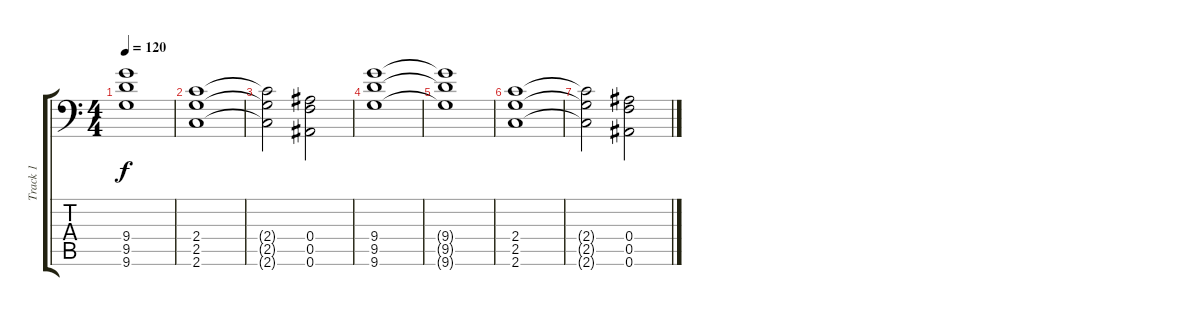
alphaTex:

\track ("Track 1" "Track 1") {instrument distortionguitar}
\staff {score tabs}
\tuning (C4 G3 Eb3 Bb2 F2 Bb1) {hide}
\ts (4 4)
\tempo 120
\clef f4
\ks c
(9.4{t} 9.5{t} 9.6{t}).1{dy f} |
(2.4 2.5 2.6).1 |
(2.4{t} 2.5{t} 2.6{t}).2 (0.4 0.5 0.6).2 |
(9.4 9.5 9.6).1 |
(9.4{t} 9.5{t} 9.6{t}).1 |
(2.4 2.5 2.6).1 |
(2.4{t} 2.5{t} 2.6{t}).2 (0.4 0.5 0.6).2
